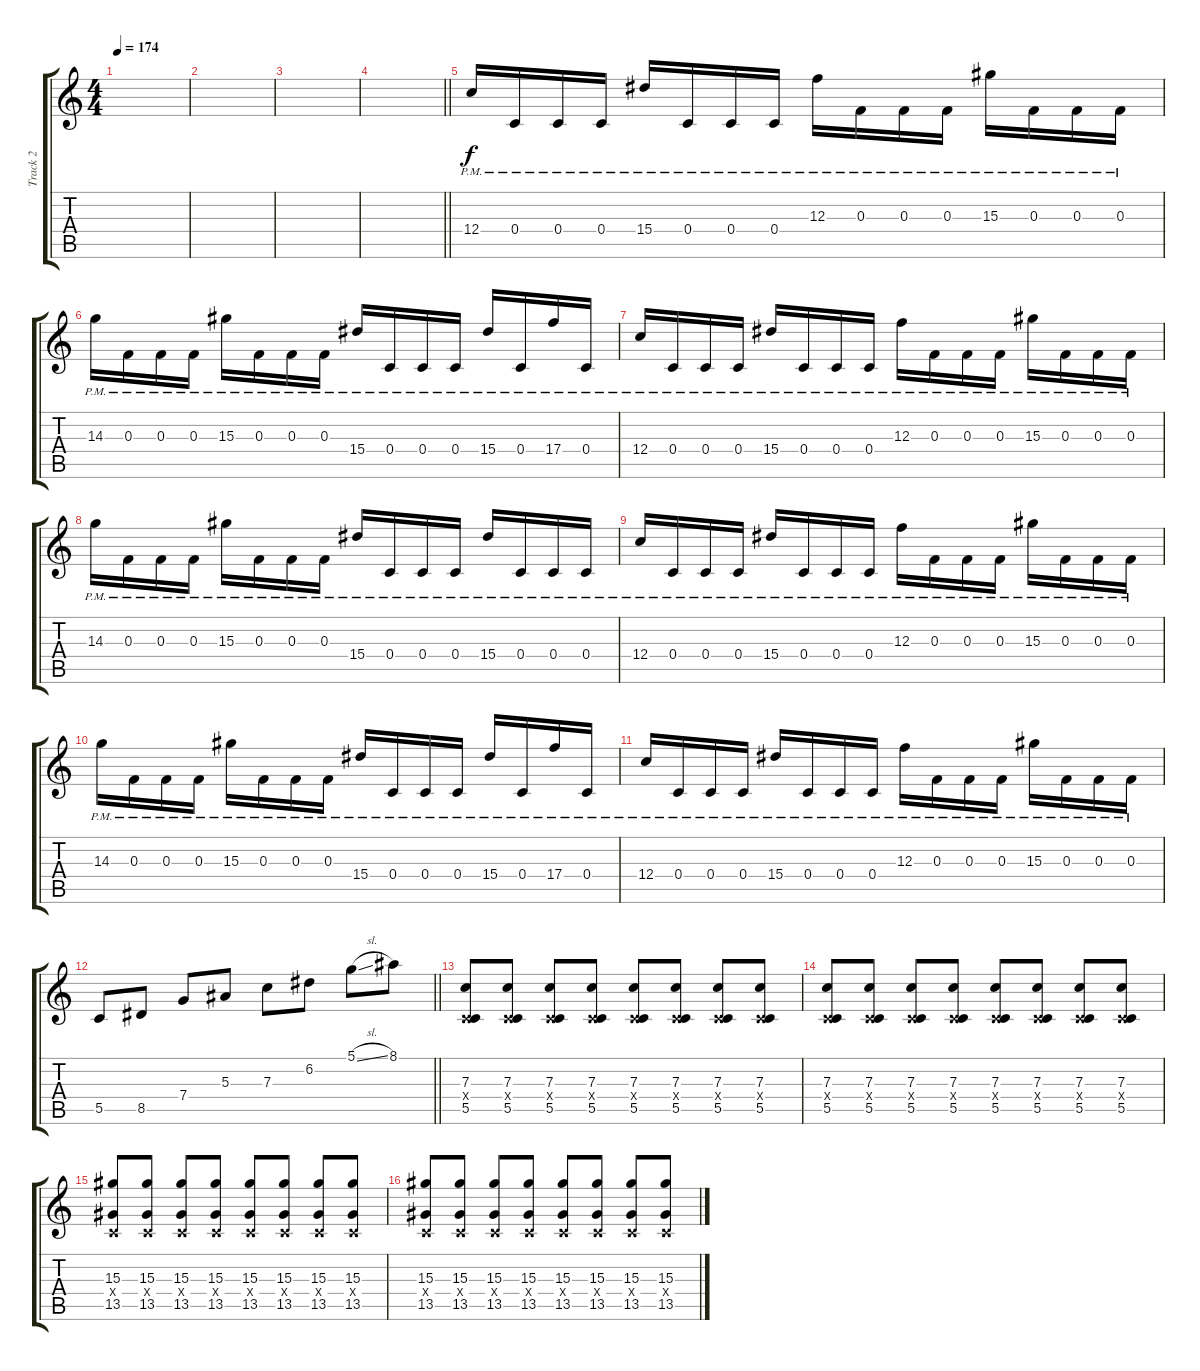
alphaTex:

\track ("Track 2" "Track 2") {instrument distortionguitar}
\staff {score tabs}
\tuning (D4 A3 F3 C3 G2 C2) {hide}
\ts (4 4)
\tempo 174
\clef g2
\ks c
|
|
|
\barLineRight lightlight
|
\section ("" "")
12.4{pm}.16 0.4{pm}.16 0.4{pm}.16 0.4{pm}.16 15.4{pm}.16 0.4{pm}.16 0.4{pm}.16 0.4{pm}.16 12.3{pm}.16 0.3{pm}.16 0.3{pm}.16 0.3{pm}.16 15.3{pm}.16 0.3{pm}.16 0.3{pm}.16 0.3{pm}.16 |
14.3{pm}.16 0.3{pm}.16 0.3{pm}.16 0.3{pm}.16 15.3{pm}.16 0.3{pm}.16 0.3{pm}.16 0.3{pm}.16 15.4{pm}.16 0.4{pm}.16 0.4{pm}.16 0.4{pm}.16 15.4{pm}.16 0.4{pm}.16 17.4{pm}.16 0.4{pm}.16 |
12.4{pm}.16 0.4{pm}.16 0.4{pm}.16 0.4{pm}.16 15.4{pm}.16 0.4{pm}.16 0.4{pm}.16 0.4{pm}.16 12.3{pm}.16 0.3{pm}.16 0.3{pm}.16 0.3{pm}.16 15.3{pm}.16 0.3{pm}.16 0.3{pm}.16 0.3{pm}.16 |
14.3{pm}.16 0.3{pm}.16 0.3{pm}.16 0.3{pm}.16 15.3{pm}.16 0.3{pm}.16 0.3{pm}.16 0.3{pm}.16 15.4{pm}.16 0.4{pm}.16 0.4{pm}.16 0.4{pm}.16 15.4{pm}.16 0.4{pm}.16 0.4{pm}.16 0.4{pm}.16 |
12.4{pm}.16 0.4{pm}.16 0.4{pm}.16 0.4{pm}.16 15.4{pm}.16 0.4{pm}.16 0.4{pm}.16 0.4{pm}.16 12.3{pm}.16 0.3{pm}.16 0.3{pm}.16 0.3{pm}.16 15.3{pm}.16 0.3{pm}.16 0.3{pm}.16 0.3{pm}.16 |
14.3{pm}.16 0.3{pm}.16 0.3{pm}.16 0.3{pm}.16 15.3{pm}.16 0.3{pm}.16 0.3{pm}.16 0.3{pm}.16 15.4{pm}.16 0.4{pm}.16 0.4{pm}.16 0.4{pm}.16 15.4{pm}.16 0.4{pm}.16 17.4{pm}.16 0.4{pm}.16 |
12.4{pm}.16 0.4{pm}.16 0.4{pm}.16 0.4{pm}.16 15.4{pm}.16 0.4{pm}.16 0.4{pm}.16 0.4{pm}.16 12.3{pm}.16 0.3{pm}.16 0.3{pm}.16 0.3{pm}.16 15.3{pm}.16 0.3{pm}.16 0.3{pm}.16 0.3{pm}.16 |
\barLineRight lightlight
5.5.8 8.5.8 7.4.8 5.3.8 7.3.8 6.2.8 5.1{sl}.8 8.1.8 |
\section ("" "")
(7.3 0.4{x} 5.5).8 (7.3 0.4{x} 5.5).8 (7.3 0.4{x} 5.5).8 (7.3 0.4{x} 5.5).8 (7.3 0.4{x} 5.5).8 (7.3 0.4{x} 5.5).8 (7.3 0.4{x} 5.5).8 (7.3 0.4{x} 5.5).8 |
(7.3 0.4{x} 5.5).8 (7.3 0.4{x} 5.5).8 (7.3 0.4{x} 5.5).8 (7.3 0.4{x} 5.5).8 (7.3 0.4{x} 5.5).8 (7.3 0.4{x} 5.5).8 (7.3 0.4{x} 5.5).8 (7.3 0.4{x} 5.5).8 |
(15.3 0.4{x} 13.5).8 (15.3 0.4{x} 13.5).8 (15.3 0.4{x} 13.5).8 (15.3 0.4{x} 13.5).8 (15.3 0.4{x} 13.5).8 (15.3 0.4{x} 13.5).8 (15.3 0.4{x} 13.5).8 (15.3 0.4{x} 13.5).8 |
(15.3 0.4{x} 13.5).8 (15.3 0.4{x} 13.5).8 (15.3 0.4{x} 13.5).8 (15.3 0.4{x} 13.5).8 (15.3 0.4{x} 13.5).8 (15.3 0.4{x} 13.5).8 (15.3 0.4{x} 13.5).8 (15.3 0.4{x} 13.5).8
